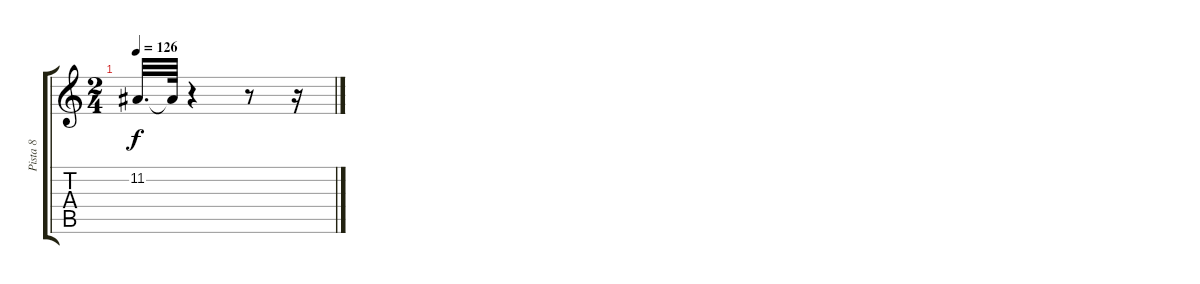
\track ("Pista 8" "Pista 8") {instrument clarinet}
\staff {score tabs}
\tuning (E4 B3 G3 D3 A2 E2) {hide}
\ts (2 4)
\tempo 126
\clef g2
\ks c
11.2{t}.32{d dy f} 11.2{t}.64 r.4 r.8 r.16
